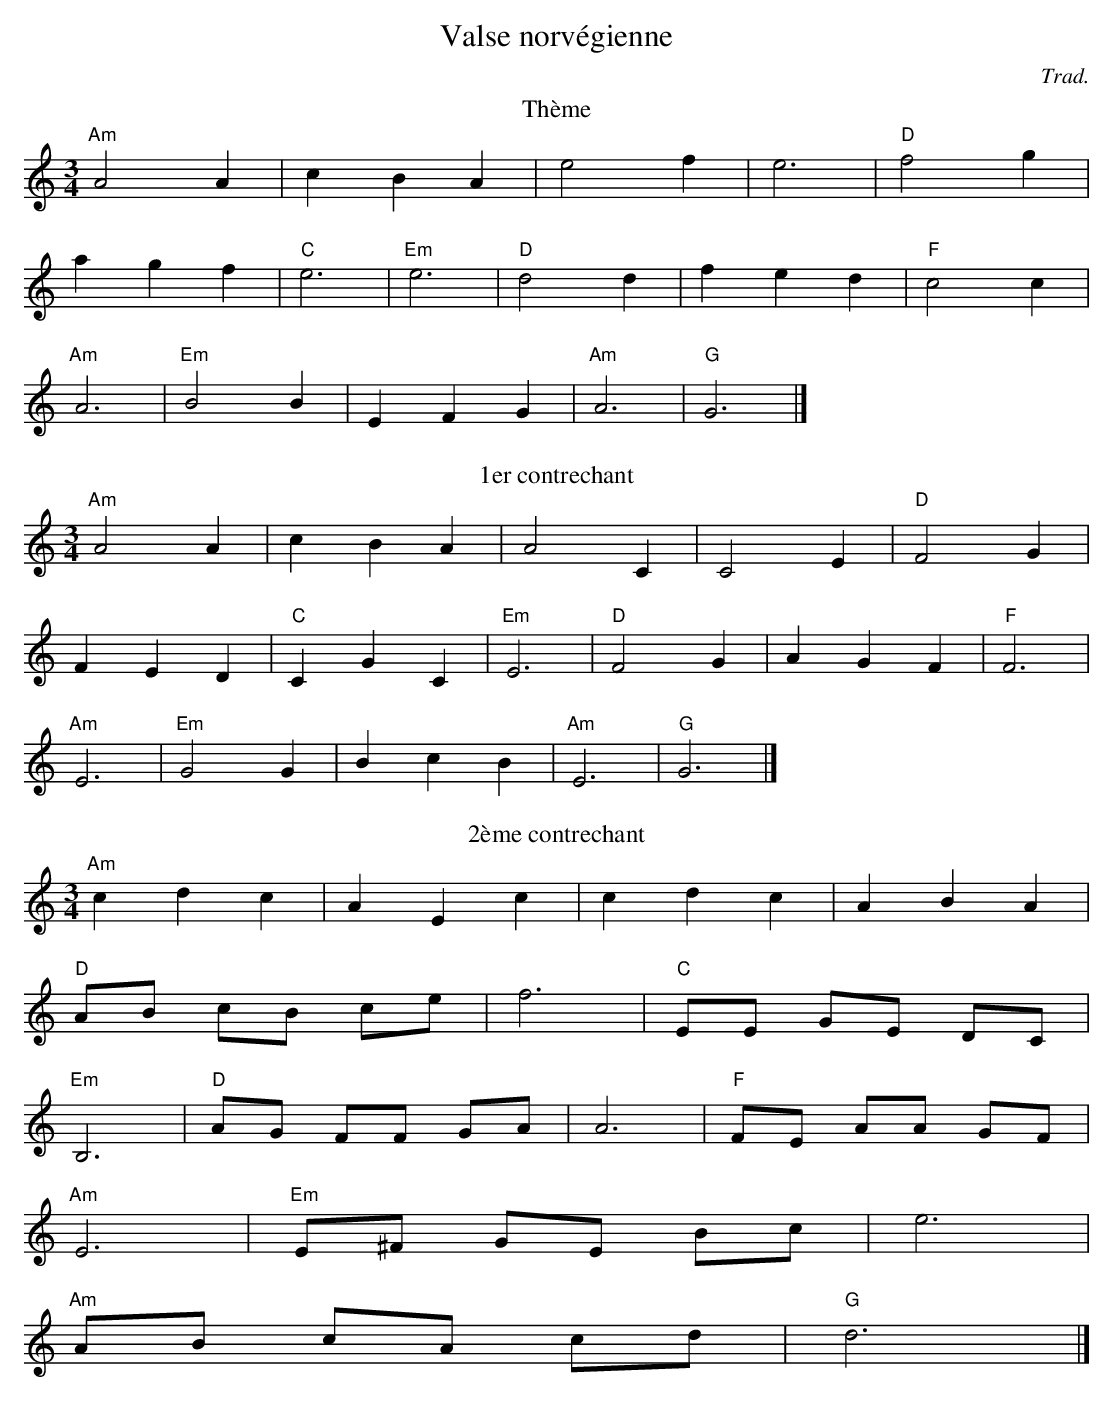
X:1
T:Valse norvégienne
E:12
C:Trad.
K:C
T:Thème
M:3/4
L:1/16
K:C
"Am"A8 A4 | c4 B4 A4 | e8 f4 | e12 | "D"f8 g4 |
a4 g4 f4 | "C"e12 | "Em"e12 | "D"d8 d4 | f4 e4 d4 | "F"c8 c4 |
"Am"A12 | "Em"B8 B4 | E4 F4 G4 | "Am"A12 | "G"G12 |]
T:1er contrechant
M:3/4
L:1/16
K:C
"Am"A8 A4 | c4 B4 A4 | A8 C4 | C8 E4 | "D"F8 G4 |
F4 E4 D4 | "C"C4 G4 C4 | "Em"E12 | "D"F8 G4 | A4 G4 F4 | "F"F12 |
"Am"E12 | "Em"G8 G4 | B4 c4 B4 | "Am"E12 | "G"G12 |]
T:2ème contrechant
M:3/4
L:1/16
K:C
"Am"c4 d4 c4 | A4 E4 c4 | c4 d4 c4 | A4 B4 A4 |
"D"A2B2 c2B2 c2e2 | f12 | "C"E2E2 G2E2 D2C2 |
"Em"B,12 | "D"A2G2 F2F2 G2A2 | A12 | "F"F2E2 A2A2 G2F2 |
"Am"E12 | "Em"E2^F2 G2E2 B2c2 | e12 |
"Am"A2B2 c2A2 c2d2 | "G"d12 |]
